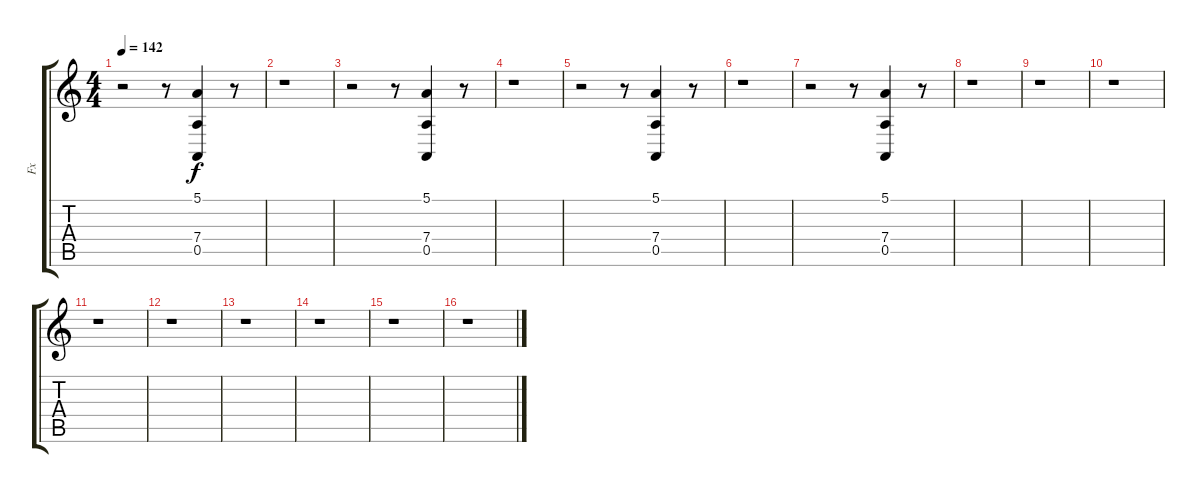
\track ("Fx" "Fx") {instrument piccolo}
\staff {score tabs}
\tuning (E4 B3 G3 D3 A2 E2) {hide}
\ts (4 4)
\tempo 142
\clef g2
\ks c
r.2{dy f} r.8 (5.1 7.4 0.5).4{volume 5 instrument choiraahs} r.8 |
r.1 |
r.2 r.8 (5.1 7.4 0.5).4{volume 5 instrument choiraahs} r.8 |
r.1 |
r.2 r.8 (5.1 7.4 0.5).4{volume 5 instrument choiraahs} r.8 |
r.1 |
r.2 r.8 (5.1 7.4 0.5).4{volume 5 instrument choiraahs} r.8 |
r.1 |
r.1 |
r.1 |
r.1 |
r.1 |
r.1 |
r.1 |
r.1 |
r.1
